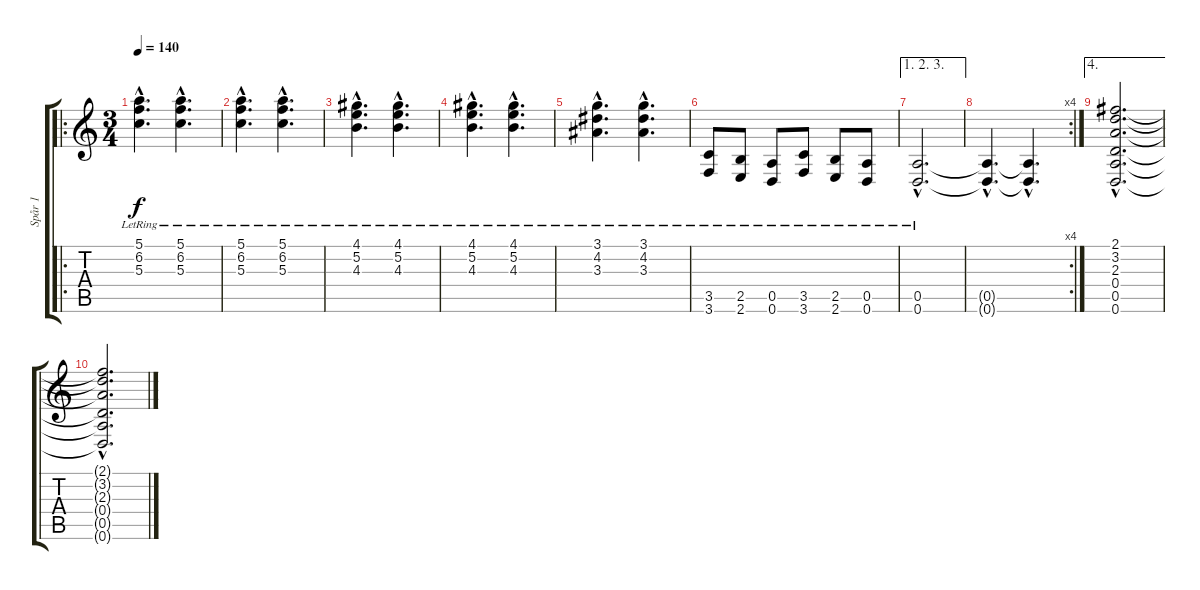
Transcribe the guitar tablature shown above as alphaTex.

\track ("Spår 1" "Spår 1") {instrument acousticguitarsteel}
\staff {score tabs}
\tuning (E4 B3 G3 D3 A2 D2) {hide}
\ro
\ts (3 4)
\tempo 140
\clef g2
\ks c
(5.1{hac lr} 6.2{hac lr} 5.3{hac lr}).4{d dy f instrument acousticguitarsteel} (5.1{hac lr} 6.2{hac lr} 5.3{hac lr}).4{d} |
(5.1{hac} 6.2{hac lr} 5.3{hac lr}).4{d instrument acousticguitarsteel} (5.1{hac lr} 6.2{hac lr} 5.3{hac lr}).4{d} |
(4.1{hac lr} 5.2{hac lr} 4.3{hac lr}).4{d} (4.1{hac lr} 5.2{hac lr} 4.3{hac lr}).4{d} |
(4.1{hac lr} 5.2{hac lr} 4.3{hac lr}).4{d} (4.1{hac lr} 5.2{hac lr} 4.3{hac lr}).4{d} |
(3.1{hac lr} 4.2{hac lr} 3.3{hac lr}).4{d} (3.1{hac lr} 4.2{hac lr} 3.3{hac lr}).4{d} |
(3.5{lr} 3.6{lr}).8{instrument distortionguitar} (2.5{lr} 2.6{lr}).8 (0.5{lr} 0.6{lr}).8 (3.5{lr} 3.6{lr}).8 (2.5{lr} 2.6{lr}).8 (0.5{lr} 0.6{lr}).8 |
\ae (1 2 3)
(0.5{hac lr} 0.6{hac lr}).2{d} |
\rc 4
(0.5{hac t} 0.6{hac t}).4{d} (0.5{hac t} 0.6{hac t}).4{d} |
\ae 4
(2.1{hac} 3.2{hac} 2.3{hac} 0.4{hac} 0.5{hac} 0.6{hac}).2{d instrument acousticgrandpiano} |
(2.1{hac t} 3.2{hac t} 2.3{hac t} 0.4{hac t} 0.5{hac t} 0.6{hac t}).2{d}
